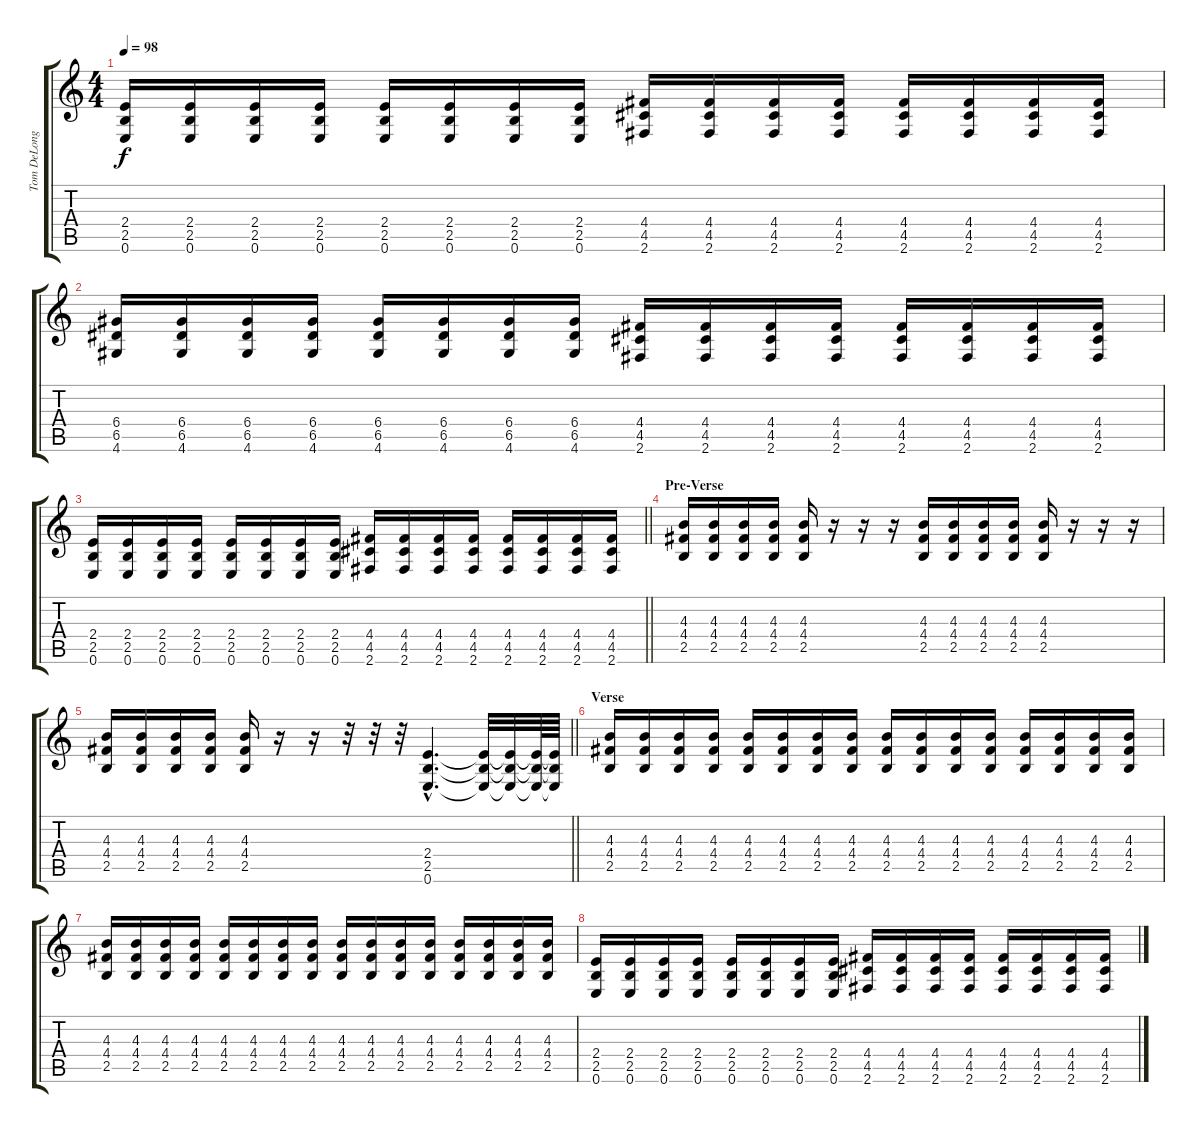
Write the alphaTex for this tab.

\track ("Tom DeLonge (Standard)" "Tom DeLong") {instrument distortionguitar}
\staff {score tabs}
\tuning (E4 B3 G3 D3 A2 E2) {hide}
\ts (4 4)
\tempo 98
\clef g2
\ks c
(2.4 2.5 0.6).16{dy f} (2.4 2.5 0.6).16 (2.4 2.5 0.6).16 (2.4 2.5 0.6).16 (2.4 2.5 0.6).16 (2.4 2.5 0.6).16 (2.4 2.5 0.6).16 (2.4 2.5 0.6).16 (4.4 4.5 2.6).16 (4.4 4.5 2.6).16 (4.4 4.5 2.6).16 (4.4 4.5 2.6).16 (4.4 4.5 2.6).16 (4.4 4.5 2.6).16 (4.4 4.5 2.6).16 (4.4 4.5 2.6).16 |
(6.4 6.5 4.6).16 (6.4 6.5 4.6).16 (6.4 6.5 4.6).16 (6.4 6.5 4.6).16 (6.4 6.5 4.6).16 (6.4 6.5 4.6).16 (6.4 6.5 4.6).16 (6.4 6.5 4.6).16 (4.4 4.5 2.6).16 (4.4 4.5 2.6).16 (4.4 4.5 2.6).16 (4.4 4.5 2.6).16 (4.4 4.5 2.6).16 (4.4 4.5 2.6).16 (4.4 4.5 2.6).16 (4.4 4.5 2.6).16 |
\barLineRight lightlight
(2.4 2.5 0.6).16 (2.4 2.5 0.6).16 (2.4 2.5 0.6).16 (2.4 2.5 0.6).16 (2.4 2.5 0.6).16 (2.4 2.5 0.6).16 (2.4 2.5 0.6).16 (2.4 2.5 0.6).16 (4.4 4.5 2.6).16 (4.4 4.5 2.6).16 (4.4 4.5 2.6).16 (4.4 4.5 2.6).16 (4.4 4.5 2.6).16 (4.4 4.5 2.6).16 (4.4 4.5 2.6).16 (4.4 4.5 2.6).16 |
\section ("" "Pre-Verse")
(4.3 4.4 2.5).16 (4.3 4.4 2.5).16 (4.3 4.4 2.5).16 (4.3 4.4 2.5).16 (4.3 4.4 2.5).16 r.16 r.16 r.16 (4.3 4.4 2.5).16 (4.3 4.4 2.5).16 (4.3 4.4 2.5).16 (4.3 4.4 2.5).16 (4.3 4.4 2.5).16 r.16 r.16 r.16 |
\barLineRight lightlight
(4.3 4.4 2.5).16 (4.3 4.4 2.5).16 (4.3 4.4 2.5).16 (4.3 4.4 2.5).16 (4.3 4.4 2.5).16 r.16 r.16 r.32 r.32 r.32 (2.4{hac} 2.5{hac} 0.6{hac}).4{d} (2.4{t} 2.5{t} 0.6{t}).32 (2.4{t} 2.5{t} 0.6{t}).32 (2.4{t} 2.5{t} 0.6{t}).64 (2.4{t} 2.5{t} 0.6{t}).64 |
\section ("" "Verse")
(4.3 4.4 2.5).16 (4.3 4.4 2.5).16 (4.3 4.4 2.5).16 (4.3 4.4 2.5).16 (4.3 4.4 2.5).16 (4.3 4.4 2.5).16 (4.3 4.4 2.5).16 (4.3 4.4 2.5).16 (4.3 4.4 2.5).16 (4.3 4.4 2.5).16 (4.3 4.4 2.5).16 (4.3 4.4 2.5).16 (4.3 4.4 2.5).16 (4.3 4.4 2.5).16 (4.3 4.4 2.5).16 (4.3 4.4 2.5).16 |
(4.3 4.4 2.5).16 (4.3 4.4 2.5).16 (4.3 4.4 2.5).16 (4.3 4.4 2.5).16 (4.3 4.4 2.5).16 (4.3 4.4 2.5).16 (4.3 4.4 2.5).16 (4.3 4.4 2.5).16 (4.3 4.4 2.5).16 (4.3 4.4 2.5).16 (4.3 4.4 2.5).16 (4.3 4.4 2.5).16 (4.3 4.4 2.5).16 (4.3 4.4 2.5).16 (4.3 4.4 2.5).16 (4.3 4.4 2.5).16 |
(2.4 2.5 0.6).16 (2.4 2.5 0.6).16 (2.4 2.5 0.6).16 (2.4 2.5 0.6).16 (2.4 2.5 0.6).16 (2.4 2.5 0.6).16 (2.4 2.5 0.6).16 (2.4 2.5 0.6).16 (4.4 4.5 2.6).16 (4.4 4.5 2.6).16 (4.4 4.5 2.6).16 (4.4 4.5 2.6).16 (4.4 4.5 2.6).16 (4.4 4.5 2.6).16 (4.4 4.5 2.6).16 (4.4 4.5 2.6).16
